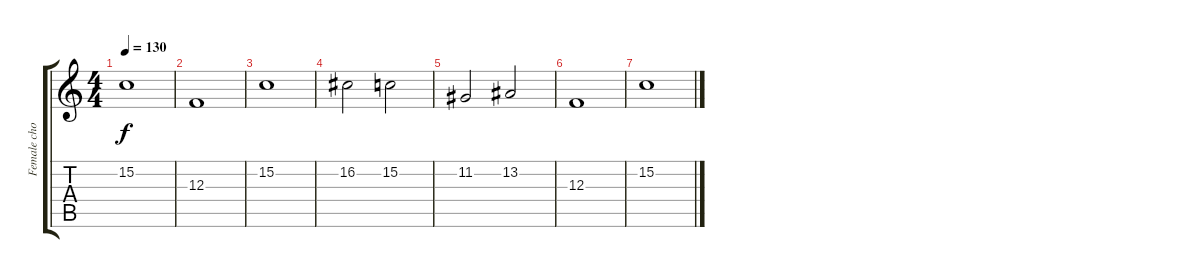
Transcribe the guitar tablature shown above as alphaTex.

\track ("Female choir and Sting Ensemble" "Female cho") {instrument stringensemble1}
\staff {score tabs}
\tuning (D4 A3 F3 C3 G2 D2) {hide}
\ts (4 4)
\tempo 130
\clef g2
\ks c
15.2.1{dy f} |
12.3.1 |
15.2.1 |
16.2.2 15.2.2 |
11.2.2 13.2.2 |
12.3.1 |
15.2.1
